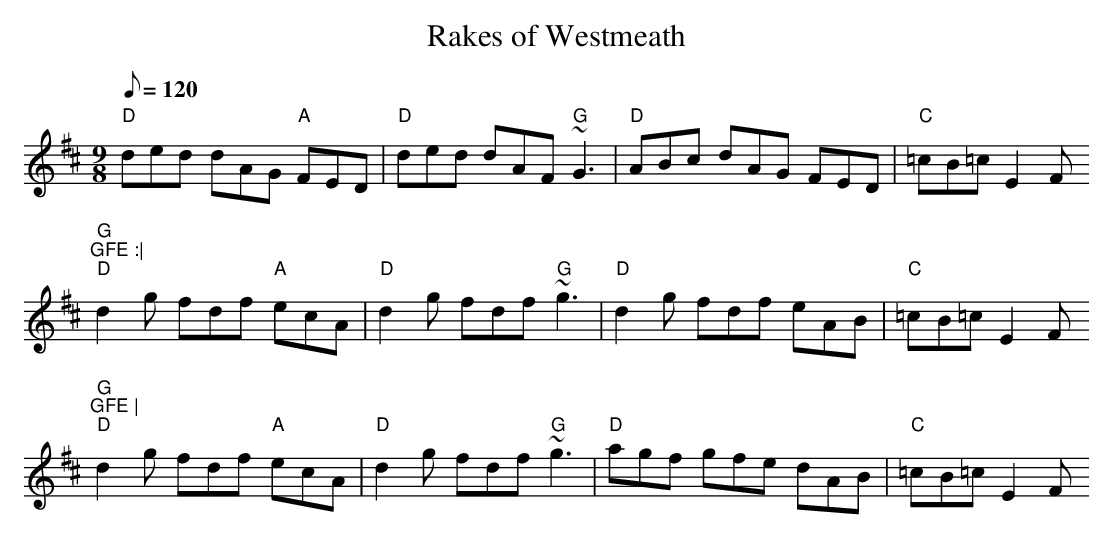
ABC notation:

X:1
T:Rakes of Westmeath
M:9/8
L:1/8
Q:120
K:D
"D"ded dAG "A"FED | "D"ded dAF "G"~G3 | "D"ABc dAG FED | "C"=cB=c E2F "G
"GFE :|
"D"d2g fdf "A"ecA | "D"d2g fdf "G"~g3 | "D"d2g fdf eAB | "C"=cB=c E2F "G
"GFE |
"D"d2g fdf "A"ecA | "D"d2g fdf "G"~g3 | "D"agf gfe dAB | "C"=cB=c E2F "G
"GFE |]
